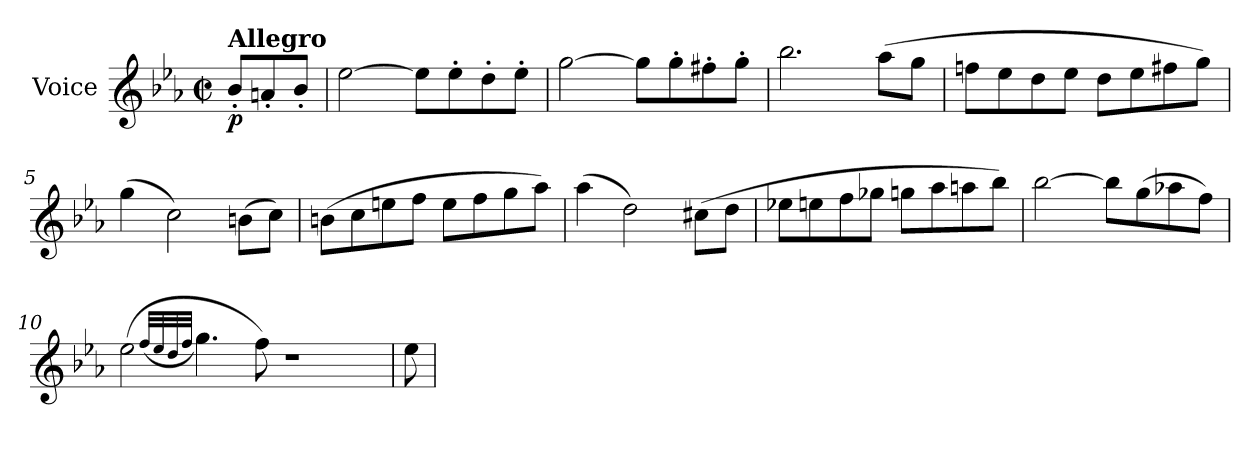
**kern	**dynam
*part1	*part1
*staff1	*staff1
*I"Voice	*
*clefG2	*
*k[b-e-a-]	*
*E-:	*
*M2/2	*
*met(c|)	*
=	=
!LO:TX:a:B:t=Allegro	!
!	!LO:DY:b
8b-'</L	p
8an'</	.
8b-'</J	.
=1	=1
[2ee-\	.
8ee-\L]	.
8ee-'>\	.
8dd'>\	.
8ee-'>\J	.
=2	=2
[2gg\	.
8gg\L]	.
8gg'>\	.
8ff#X'>\	.
8gg'>\J	.
=3	=3
2.bb-\	.
(>8aa-\L	.
8gg\J	.
=4	=4
8ffn\L	.
8ee-\	.
8dd\	.
8ee-\J	.
8dd\L	.
8ee-\	.
8ff#X\	.
8gg\J)	.
=5	=5
(>4gg\	.
2cc\)	.
(>8bn\L	.
8cc\J)	.
!!LO:LB:g=z
=6	=6
(>8bn\L	.
8cc\	.
8een\	.
8ff\J	.
8ee\L	.
8ff\	.
8gg\	.
8aa-\J)	.
=7	=7
(>4aa-\	.
2dd\)	.
(>8cc#Xi\L	.
8dd\J	.
=8	=8
8ee-X\L	.
8een\	.
8ff\	.
8gg-Xj\J	.
8gg\L	.
8aa-\	.
8aan\	.
8bb-\J)	.
=9	=9
[2bb-\	.
8bb-\L]	.
(>8gg\	.
8aa-X\	.
8ff\J)	.
=10	=10
(>2ee-\	.
(<32qff/LLL	.
32qee-/	.
32qdd/	.
32qff/JJJ	.
4.gg\)	.
8ff\)	.
1r	.
!!LO:LB:g=z
=11	=11
8ee-\	.
=	=
*-	*-
